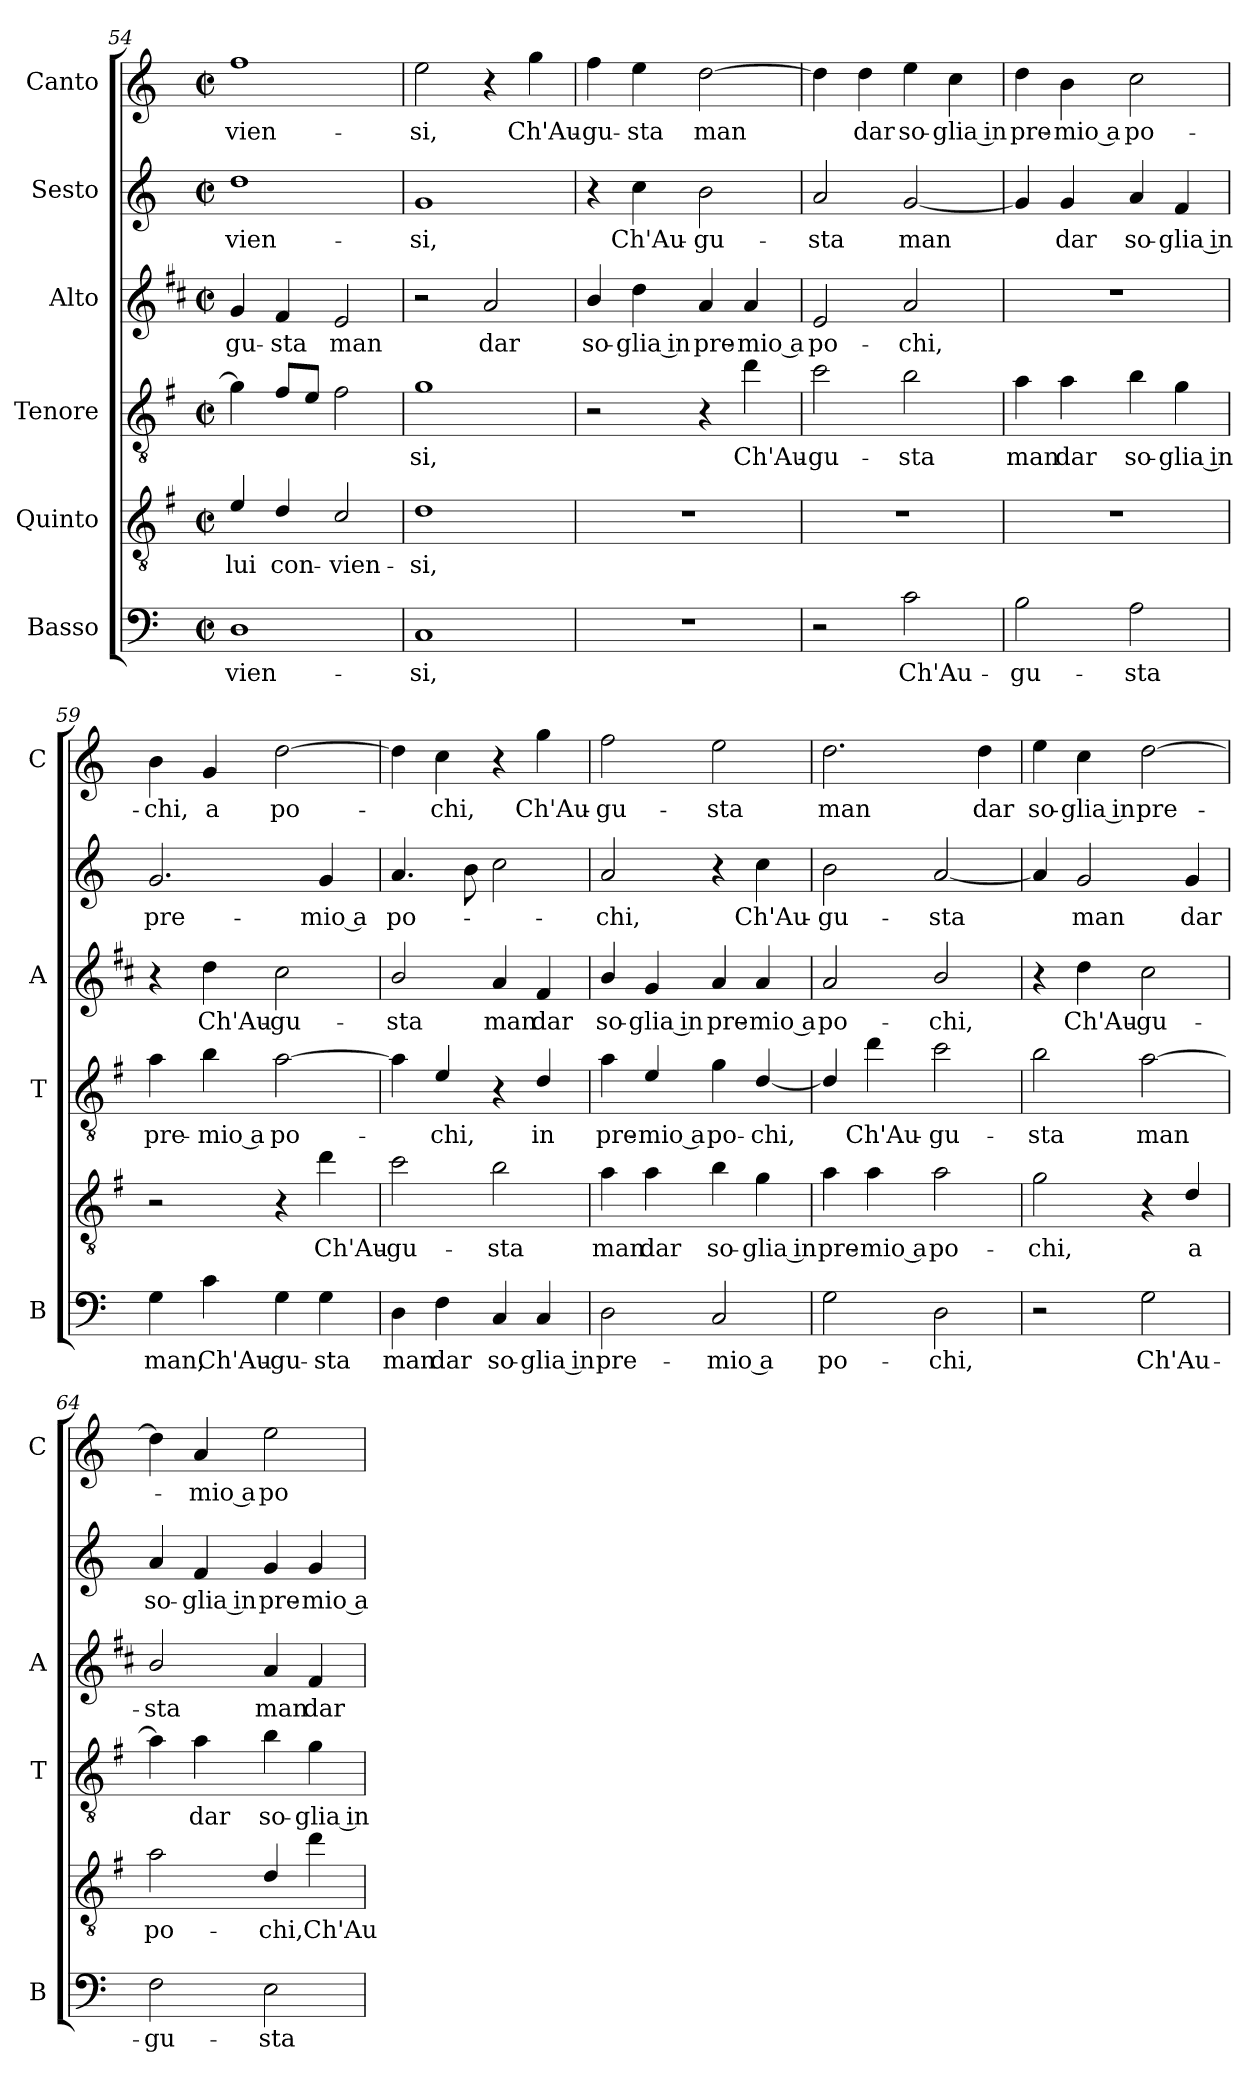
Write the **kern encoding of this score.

**kern	**text	**kern	**text	**kern	**text	**kern	**text	**kern	**text	**kern	**text
*part6	*part6	*part5	*part5	*part4	*part4	*part3	*part3	*part2	*part2	*part1	*part1
*staff6	*staff6	*staff5	*staff5	*staff4	*staff4	*staff3	*staff3	*staff2	*staff2	*staff1	*staff1
*I"Basso	*	*I"Quinto	*	*I"Tenore	*	*I"Alto	*	*I"Sesto	*	*I"Canto	*
*I'B	*	*	*	*I'T	*	*I'A	*	*	*	*I'C	*
*clefF4	*	*clefGv2	*	*clefGv2	*	*clefG2	*	*clefG2	*	*clefG2	*
*	*	*ITrd4c7	*	*ITrd4c7	*	*ITrd1c2	*	*	*	*	*
*k[]	*	*k[]	*	*k[]	*	*k[]	*	*k[]	*	*k[]	*
*C:	*	*C:	*	*C:	*	*C:	*	*C:	*	*C:	*
*M2/2	*	*M2/2	*	*M2/2	*	*M2/2	*	*M2/2	*	*M2/2	*
*met(c|)	*	*met(c|)	*	*met(c|)	*	*met(c|)	*	*met(c|)	*	*met(c|)	*
=54	=54	=54	=54	=54	=54	=54	=54	=54	=54	=54	=54
!	!LO:LY:b	!	!LO:LY:b	!	!	!	!LO:LY:b	!	!LO:LY:b	!	!LO:LY:b
1D	-vien-	4A/	lui	4c\]	.	4f/	-gu-	1dd	-vien-	1ff	-vien-
!	!	!	!LO:LY:b	!	!	!	!LO:LY:b	!	!	!	!
.	.	4G/	con-	8B/L	.	4e/	-sta	.	.	.	.
.	.	.	.	8A/J	.	.	.	.	.	.	.
!	!	!	!LO:LY:b	!	!	!	!LO:LY:b	!	!	!	!
.	.	2F/	-vien-	2B\	.	2d/	man	.	.	.	.
!!LO:PB:g=z
=55	=55	=55	=55	=55	=55	=55	=55	=55	=55	=55	=55
!	!LO:LY:b	!	!LO:LY:b	!	!LO:LY:b	!	!	!	!LO:LY:b	!	!LO:LY:b
1C	-si,	1G	-si,	1c	-si,	2r	.	1g	-si,	2ee\	-si,
!	!	!	!	!	!	!	!LO:LY:b	!	!	!	!
.	.	.	.	.	.	2g/	dar	.	.	4r	.
!	!	!	!	!	!	!	!	!	!	!	!LO:LY:b
.	.	.	.	.	.	.	.	.	.	4gg\	Ch'Au-
=56	=56	=56	=56	=56	=56	=56	=56	=56	=56	=56	=56
!	!	!	!	!	!	!	!LO:LY:b	!	!	!	!LO:LY:b
1r	.	1r	.	2r	.	4a/	so-	4r	.	4ff\	-gu-
!	!	!	!	!	!	!	!LO:LY:b	!	!LO:LY:b	!	!LO:LY:b
.	.	.	.	.	.	4cc\	-glia in	4cc\	Ch'Au-	4ee\	-sta
!	!	!	!	!	!	!	!LO:LY:b	!	!LO:LY:b	!	!LO:LY:b
.	.	.	.	4r	.	4g/	pre-	2b\	-gu-	[2dd\	man
!	!	!	!	!	!LO:LY:b	!	!LO:LY:b	!	!	!	!
.	.	.	.	4g\	Ch'Au-	4g/	-mio a	.	.	.	.
=57	=57	=57	=57	=57	=57	=57	=57	=57	=57	=57	=57
!	!	!	!	!	!LO:LY:b	!	!LO:LY:b	!	!LO:LY:b	!	!
2r	.	1r	.	2f\	-gu-	2d/	po-	2a/	-sta	4dd\]	.
!	!	!	!	!	!	!	!	!	!	!	!LO:LY:b
.	.	.	.	.	.	.	.	.	.	4dd\	dar
!	!LO:LY:b	!	!	!	!LO:LY:b	!	!LO:LY:b	!	!LO:LY:b	!	!LO:LY:b
2c\	Ch'Au-	.	.	2e\	-sta	2g/	-chi,	[2g/	man	4ee\	so-
!	!	!	!	!	!	!	!	!	!	!	!LO:LY:b
.	.	.	.	.	.	.	.	.	.	4cc\	-glia in
=58	=58	=58	=58	=58	=58	=58	=58	=58	=58	=58	=58
!	!LO:LY:b	!	!	!	!LO:LY:b	!	!	!	!	!	!LO:LY:b
2B\	-gu-	1r	.	4d\	man	1r	.	4g/]	.	4dd\	pre-
!	!	!	!	!	!LO:LY:b	!	!	!	!LO:LY:b	!	!LO:LY:b
.	.	.	.	4d\	dar	.	.	4g/	dar	4b\	-mio a
!	!LO:LY:b	!	!	!	!LO:LY:b	!	!	!	!LO:LY:b	!	!LO:LY:b
2A\	-sta	.	.	4e\	so-	.	.	4a/	so-	2cc\	po-
!	!	!	!	!	!LO:LY:b	!	!	!	!LO:LY:b	!	!
.	.	.	.	4c\	-glia in	.	.	4f/	-glia in	.	.
=59	=59	=59	=59	=59	=59	=59	=59	=59	=59	=59	=59
!	!LO:LY:b	!	!	!	!LO:LY:b	!	!	!	!LO:LY:b	!	!LO:LY:b
4G\	man,	2r	.	4d\	pre-	4r	.	2.g/	pre-	4b\	-chi,
!	!LO:LY:b	!	!	!	!LO:LY:b	!	!LO:LY:b	!	!	!	!LO:LY:b
4c\	Ch'Au-	.	.	4e\	-mio a	4cc\	Ch'Au-	.	.	4g/	a
!	!LO:LY:b	!	!	!	!LO:LY:b	!	!LO:LY:b	!	!	!	!LO:LY:b
4G\	-gu-	4r	.	[2d\	po-	2b\	-gu-	.	.	[2dd\	po-
!	!LO:LY:b	!	!LO:LY:b	!	!	!	!	!	!LO:LY:b	!	!
4G\	-sta	4g\	Ch'Au-	.	.	.	.	4g/	-mio a	.	.
=60	=60	=60	=60	=60	=60	=60	=60	=60	=60	=60	=60
!	!LO:LY:b	!	!LO:LY:b	!	!	!	!LO:LY:b	!	!LO:LY:b	!	!
4D\	man	2f\	-gu-	4d\]	.	2a/	-sta	4.a/	po-	4dd\]	.
!	!LO:LY:b	!	!	!	!LO:LY:b	!	!	!	!	!	!LO:LY:b
4F\	dar	.	.	4A/	-chi,	.	.	.	.	4cc\	-chi,
.	.	.	.	.	.	.	.	8b\	.	.	.
!	!LO:LY:b	!	!LO:LY:b	!	!	!	!LO:LY:b	!	!	!	!
4C/	so-	2e\	-sta	4r	.	4g/	man	2cc\	.	4r	.
!	!LO:LY:b	!	!	!	!LO:LY:b	!	!LO:LY:b	!	!	!	!LO:LY:b
4C/	-glia in	.	.	4G/	in	4e/	dar	.	.	4gg\	Ch'Au-
!!LO:LB:g=z
=61	=61	=61	=61	=61	=61	=61	=61	=61	=61	=61	=61
!	!LO:LY:b	!	!LO:LY:b	!	!LO:LY:b	!	!LO:LY:b	!	!LO:LY:b	!	!LO:LY:b
2D\	pre-	4d\	man	4d\	pre-	4a/	so-	2a/	-chi,	2ff\	-gu-
!	!	!	!LO:LY:b	!	!LO:LY:b	!	!LO:LY:b	!	!	!	!
.	.	4d\	dar	4A/	-mio a	4f/	-glia in	.	.	.	.
!	!LO:LY:b	!	!LO:LY:b	!	!LO:LY:b	!	!LO:LY:b	!	!	!	!LO:LY:b
2C/	-mio a	4e\	so-	4c\	po-	4g/	pre-	4r	.	2ee\	-sta
!	!	!	!LO:LY:b	!	!LO:LY:b	!	!LO:LY:b	!	!LO:LY:b	!	!
.	.	4c\	-glia in	[4G/	-chi,	4g/	-mio a	4cc\	Ch'Au-	.	.
=62	=62	=62	=62	=62	=62	=62	=62	=62	=62	=62	=62
!	!LO:LY:b	!	!LO:LY:b	!	!	!	!LO:LY:b	!	!LO:LY:b	!	!LO:LY:b
2G\	po-	4d\	pre-	4G/]	.	2g/	po-	2b\	-gu-	2.dd\	man
!	!	!	!LO:LY:b	!	!LO:LY:b	!	!	!	!	!	!
.	.	4d\	-mio a	4g\	Ch'Au-	.	.	.	.	.	.
!	!LO:LY:b	!	!LO:LY:b	!	!LO:LY:b	!	!LO:LY:b	!	!LO:LY:b	!	!
2D\	-chi,	2d\	po-	2f\	-gu-	2a/	-chi,	[2a/	-sta	.	.
!	!	!	!	!	!	!	!	!	!	!	!LO:LY:b
.	.	.	.	.	.	.	.	.	.	4dd\	dar
=63	=63	=63	=63	=63	=63	=63	=63	=63	=63	=63	=63
!	!	!	!LO:LY:b	!	!LO:LY:b	!	!	!	!	!	!LO:LY:b
2r	.	2c\	-chi,	2e\	-sta	4r	.	4a/]	.	4ee\	so-
!	!	!	!	!	!	!	!LO:LY:b	!	!LO:LY:b	!	!LO:LY:b
.	.	.	.	.	.	4cc\	Ch'Au-	2g/	man	4cc\	-glia in
!	!LO:LY:b	!	!	!	!LO:LY:b	!	!LO:LY:b	!	!	!	!LO:LY:b
2G\	Ch'Au-	4r	.	[2d\	man	2b\	-gu-	.	.	[2dd\	pre-
!	!	!	!LO:LY:b	!	!	!	!	!	!LO:LY:b	!	!
.	.	4G/	a	.	.	.	.	4g/	dar	.	.
=64	=64	=64	=64	=64	=64	=64	=64	=64	=64	=64	=64
!	!LO:LY:b	!	!LO:LY:b	!	!	!	!LO:LY:b	!	!LO:LY:b	!	!
2F\	-gu-	2d\	po-	4d\]	.	2a/	-sta	4a/	so-	4dd\]	.
!	!	!	!	!	!LO:LY:b	!	!	!	!LO:LY:b	!	!LO:LY:b
.	.	.	.	4d\	dar	.	.	4f/	-glia in	4a/	-mio a
!	!LO:LY:b	!	!LO:LY:b	!	!LO:LY:b	!	!LO:LY:b	!	!LO:LY:b	!	!LO:LY:b
2E\	-sta	4G/	-chi,	4e\	so-	4g/	man	4g/	pre-	2ee\	po-
!	!	!	!LO:LY:b	!	!LO:LY:b	!	!LO:LY:b	!	!LO:LY:b	!	!
.	.	4g\	Ch'Au-	4c\	-glia in	4e/	dar	4g/	-mio a	.	.
=	=	=	=	=	=	=	=	=	=	=	=
*-	*-	*-	*-	*-	*-	*-	*-	*-	*-	*-	*-
